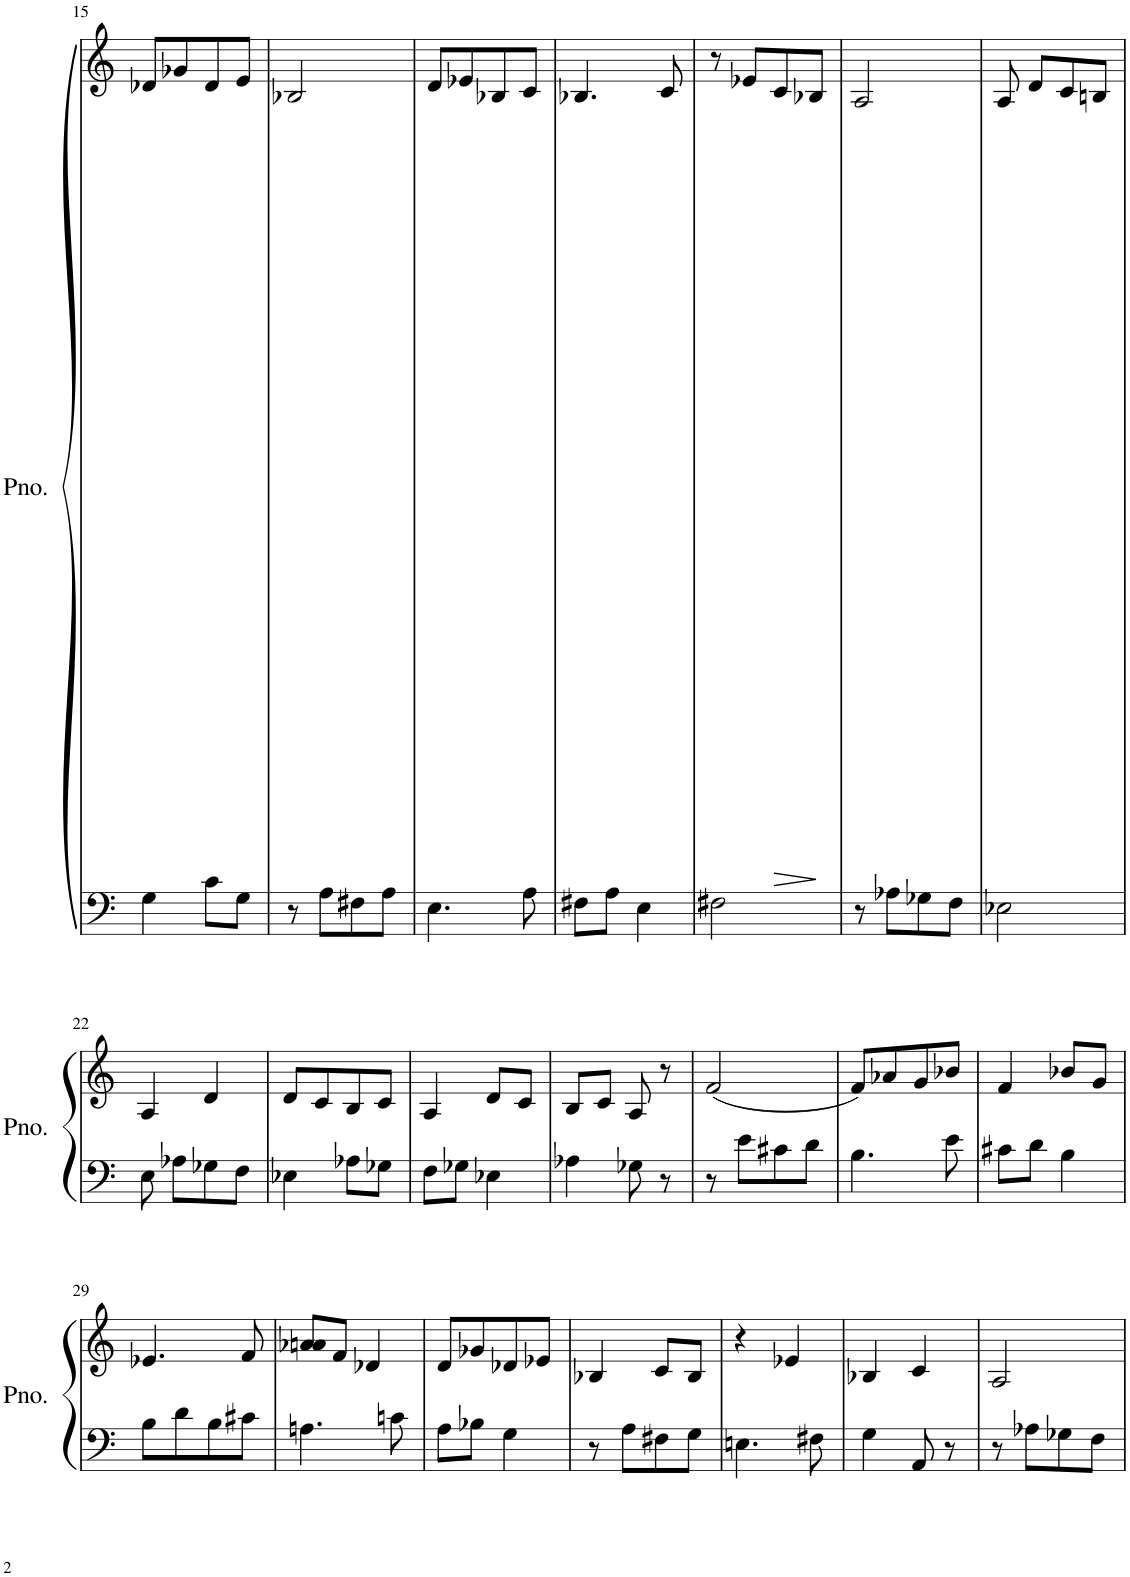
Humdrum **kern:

**kern	**kern	**dynam
*part1	*part1	*part1
*staff2	*staff1	*staff1/2
*I"Piano	*	*
*I'Pno.	*	*
!!LO:PB:g=z
*clefF4	*clefG2	*
*k[]	*k[]	*
*M2/4	*M2/4	*
=15	=15	=15
4G\	8d-X/L	.
.	8g-X/	.
8c\L	8d-/	.
8G\J	8e/J	.
=16	=16	=16
8r	2B-X/	.
8A\L	.	.
8F#X\	.	.
8A\J	.	.
=17	=17	=17
4.E\	8d/L	.
.	8e-X/	.
.	8B-X/	.
8A\	8c/J	.
=18	=18	=18
8F#X\L	4.B-X/	.
8A\J	.	.
4E\	.	.
.	8c/	.
=19	=19	=19
2F#X\	8r	.
.	8e-X/L	.
!	!	!LO:HP:b
.	8c/	>
.	8B-X/J	.
.	.	]
=20	=20	=20
8r	2A/	.
8A-X\L	.	.
8G-X\	.	.
8F\J	.	.
=21	=21	=21
2E-X\	8A/	.
.	8d/L	.
.	8c/	.
.	8Bn/J	.
!!LO:LB:g=z
=22	=22	=22
8E\	4A/	.
8A-X\L	.	.
8G-X\	4d/	.
8F\J	.	.
=23	=23	=23
4E-X\	8d/L	.
.	8c/	.
8A-X\L	8B/	.
8G-X\J	8c/J	.
=24	=24	=24
8F\L	4A/	.
8G-X\J	.	.
4E-X\	8d/L	.
.	8c/J	.
=25	=25	=25
4A-X\	8B/L	.
.	8c/J	.
8G-X\	8A/	.
8r	8r	.
=26	=26	=26
8r	(2f/	.
8e\L	.	.
8c#X\	.	.
8d\J	.	.
=27	=27	=27
4.B\	8f/L)	.
.	8a-X/	.
.	8g/	.
8e\	8b-X/J	.
=28	=28	=28
8c#X\L	4f/	.
8d\J	.	.
4B\	8b-X/L	.
.	8g/J	.
!!LO:LB:g=z
=29	=29	=29
8B\L	4.e-X/	.
8d\	.	.
8B\	.	.
8c#X\J	8f/	.
=30	=30	=30
4.An\	8a-X/ 8an/L	.
.	8f/J	.
.	4d-X/	.
8cn\	.	.
=31	=31	=31
8A\L	8d/L	.
8B-X\J	8g-X/	.
4G\	8d-X/	.
.	8e-X/J	.
=32	=32	=32
8r	4B-X/	.
8A\L	.	.
8F#X\	8c/L	.
8G\J	8B-/J	.
=33	=33	=33
4.En\	4r	.
.	4e-X/	.
8F#X\	.	.
=34	=34	=34
4G\	4B-X/	.
8AA/	4c/	.
8r	.	.
=35	=35	=35
8r	2A/	.
8A-X\L	.	.
8G-X\	.	.
8F\J	.	.
=	=	=
*-	*-	*-
